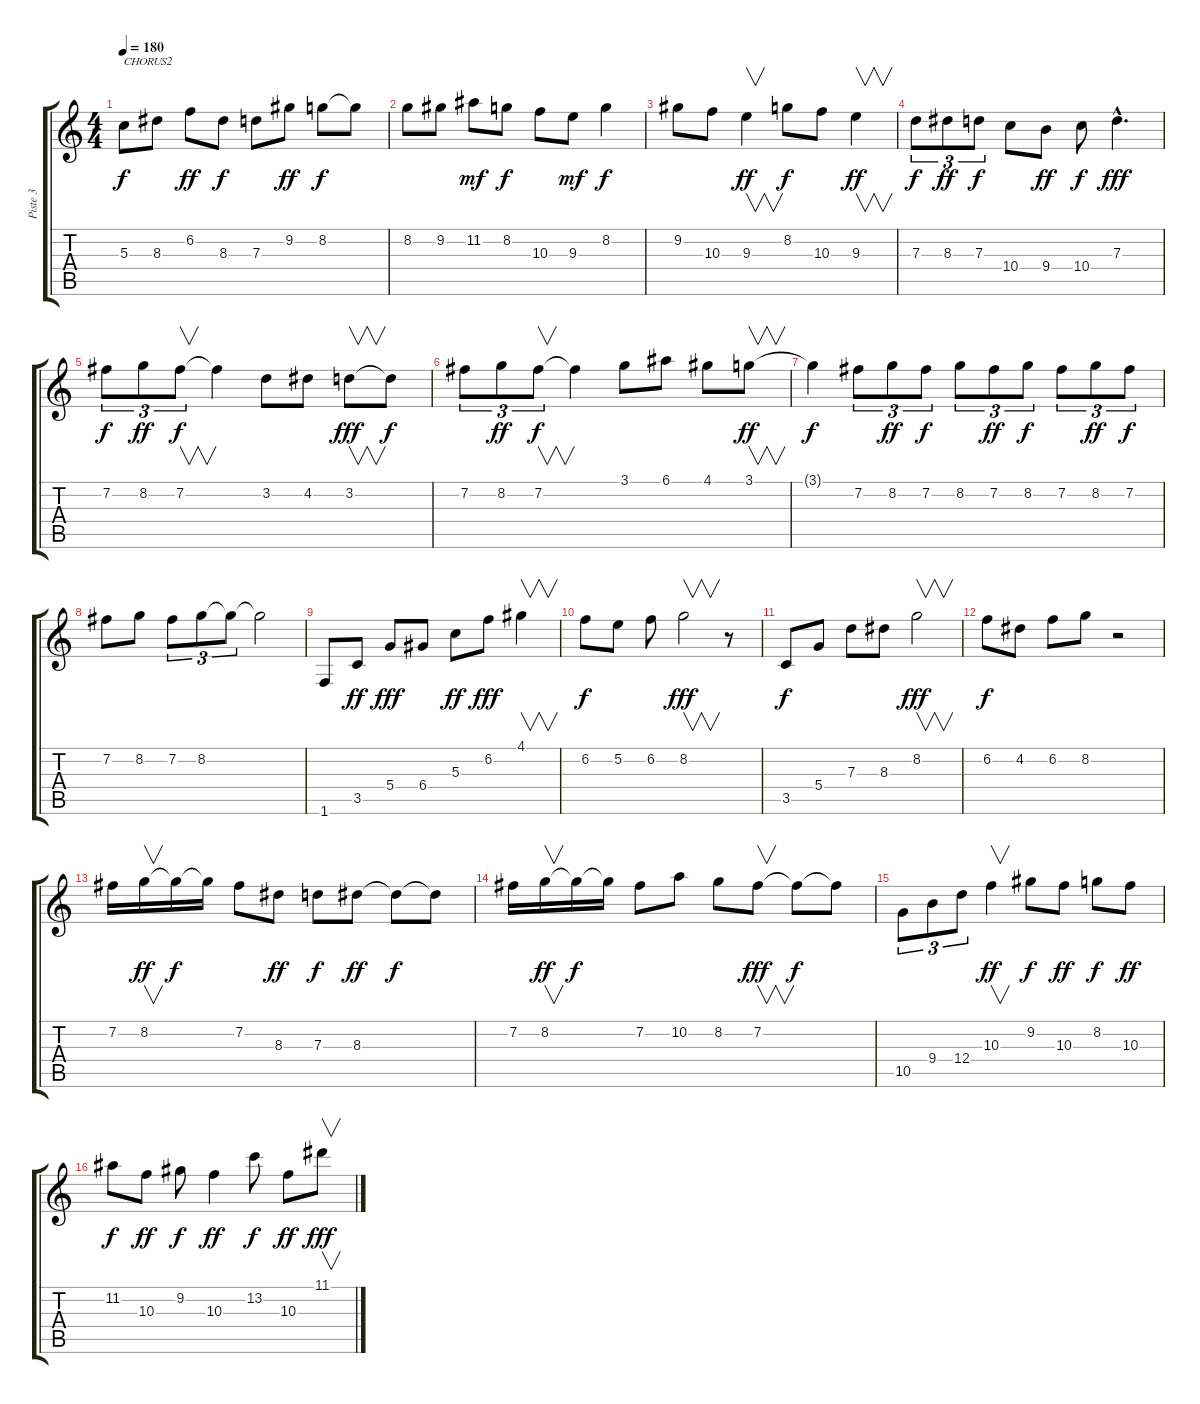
\track ("Piste 3" "Piste 3") {instrument acousticguitarsteel}
\staff {score tabs}
\tuning (E4 B3 G3 D3 A2 E2) {hide}
\ts (4 4)
\tempo 180
\clef g2
\ks c
5.3.8{txt "CHORUS2" dy f} 8.3.8 6.2.8{dy ff} 8.3.8{dy f} 7.3.8 9.2.8{dy ff} 8.2.8{dy f} 8.2{t}.8 |
8.2.8 9.2.8 11.2.8{dy mf} 8.2.8{dy f} 10.3.8 9.3.8{dy mf} 8.2.4{dy f} |
9.2.8 10.3.8 9.3.4{v dy ff} 8.2.8{dy f} 10.3.8 9.3.4{v dy ff} |
7.3.8{tu (3 2) dy f} 8.3.8{tu (3 2) dy ff} 7.3.8{tu (3 2) dy f} 10.4.8 9.4.8{dy ff} 10.4.8{dy f} 7.3{hac}.4{d dy fff} |
7.2.8{tu (3 2) dy f} 8.2.8{tu (3 2) dy ff} 7.2.8{v tu (3 2) dy f} 7.2{t}.4 3.2.8 4.2.8 3.2.8{v dy fff} 3.2{t}.8{dy f} |
7.2.8{tu (3 2)} 8.2.8{tu (3 2) dy ff} 7.2.8{v tu (3 2) dy f} 7.2{t}.4 3.1.8 6.1.8 4.1.8 3.1.8{v dy ff} |
3.1{t}.4{dy f} 7.2.8{tu (3 2)} 8.2.8{tu (3 2) dy ff} 7.2.8{tu (3 2) dy f} 8.2.8{tu (3 2)} 7.2.8{tu (3 2) dy ff} 8.2.8{tu (3 2) dy f} 7.2.8{tu (3 2)} 8.2.8{tu (3 2) dy ff} 7.2.8{tu (3 2) dy f} |
7.2.8 8.2.8 7.2.8{tu (3 2)} 8.2.8{tu (3 2)} 8.2{t}.8{tu (3 2)} 8.2{t}.2 |
1.6.8 3.5.8{dy ff} 5.4.8{dy fff} 6.4.8 5.3.8{dy ff} 6.2.8{dy fff} 4.1.4{v} |
6.2.8{dy f} 5.2.8 6.2.8 8.2.2{v dy fff} r.8 |
3.5.8{dy f} 5.4.8 7.3.8 8.3.8 8.2.2{v dy fff} |
6.2.8{dy f} 4.2.8 6.2.8 8.2.8 r.2 |
7.2.16 8.2.16{v dy ff} 8.2{t}.16{dy f} 8.2{t}.16 7.2.8 8.3.8{dy ff} 7.3.8{dy f} 8.3.8{dy ff} 8.3{t}.8{dy f} 8.3{t}.8 |
7.2.16 8.2.16{v dy ff} 8.2{t}.16{dy f} 8.2{t}.16 7.2.8 10.2.8 8.2.8 7.2.8{v dy fff} 7.2{t}.8{dy f} 7.2{t}.8 |
10.5.8{tu (3 2)} 9.4.8{tu (3 2)} 12.4.8{tu (3 2)} 10.3.4{v dy ff} 9.2.8{dy f} 10.3.8{dy ff} 8.2.8{dy f} 10.3.8{dy ff} |
11.2.8{dy f} 10.3.8{dy ff} 9.2.8{dy f} 10.3.4{dy ff} 13.2.8{dy f} 10.3.8{dy ff} 11.1.8{v dy fff}
